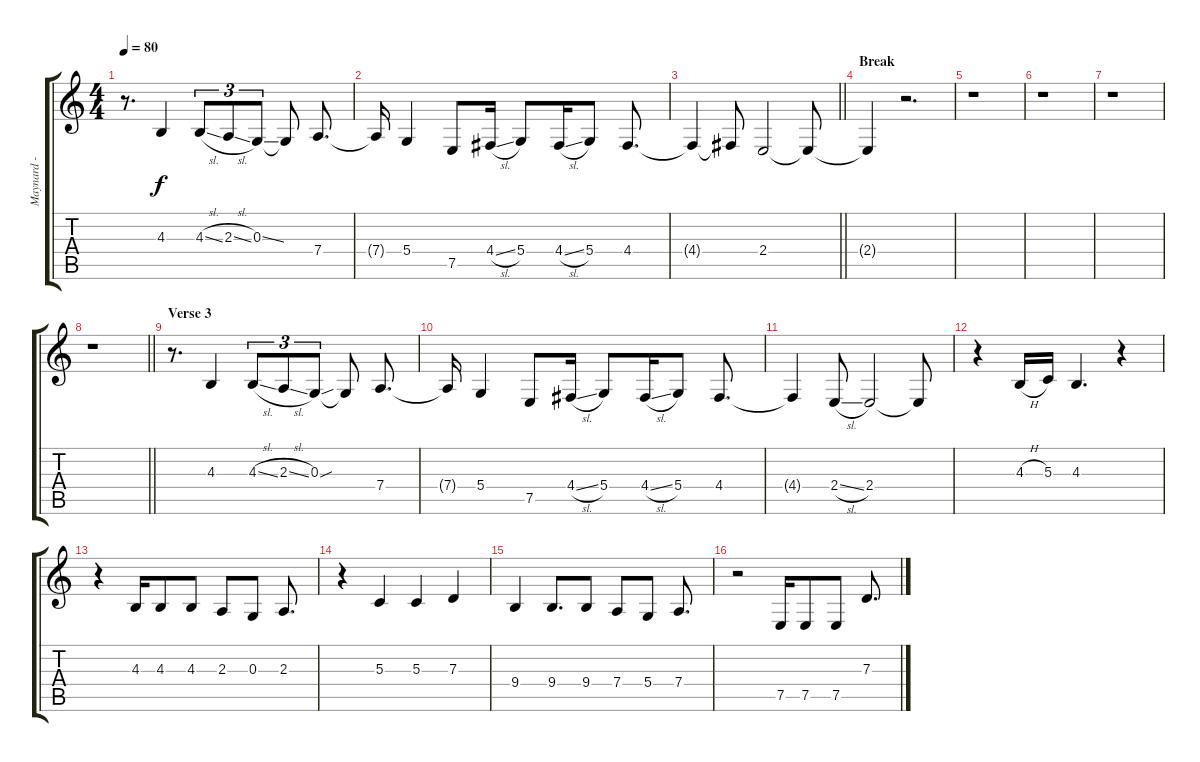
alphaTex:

\track ("Maynard - Vocals" "Maynard - ") {instrument violin}
\staff {score tabs}
\tuning (E4 B3 G3 D3 A2 E2) {hide}
\ts (4 4)
\tempo 80
\clef g2
\ks c
r.8{d dy f} 4.3.4 4.3{sl}.8{tu (3 2)} 2.3{sl}.8{tu (3 2)} 0.3{ss}.8{tu (3 2)} 0.3{t}.8 7.4.8{d} |
7.4{t}.16 5.4.4 7.5.8 4.4{sl}.16 5.4.8 4.4{sl}.16 5.4.8 4.4.8{d} |
\barLineRight lightlight
4.4{t}.4 4.4{t}.8 2.4.2 2.4{t}.8 |
\section ("" "Break")
2.4{t}.4 r.2{d} |
r.1 |
r.1 |
r.1 |
\barLineRight lightlight
r.1 |
\section ("" "Verse 3")
r.8{d} 4.3.4 4.3{sl}.8{tu (3 2)} 2.3{sl}.8{tu (3 2)} 0.3{sou}.8{tu (3 2)} 0.3{t}.8 7.4.8{d} |
7.4{t}.16 5.4.4 7.5.8 4.4{sl}.16 5.4.8 4.4{sl}.16 5.4.8 4.4.8{d} |
4.4{t}.4 2.4{sl}.8 2.4.2 2.4{t}.8 |
r.4 4.3{h}.16 5.3.16 4.3.4{d} r.4 |
r.4 4.3.16 4.3.8 4.3.8 2.3.8 0.3.8 2.3.8{d} |
r.4 5.3.4 5.3.4 7.3.4 |
9.4.4 9.4.8{d} 9.4.8 7.4.8 5.4.8 7.4.8{d} |
r.2 7.5.16 7.5.8 7.5.8 7.3.8{d}
